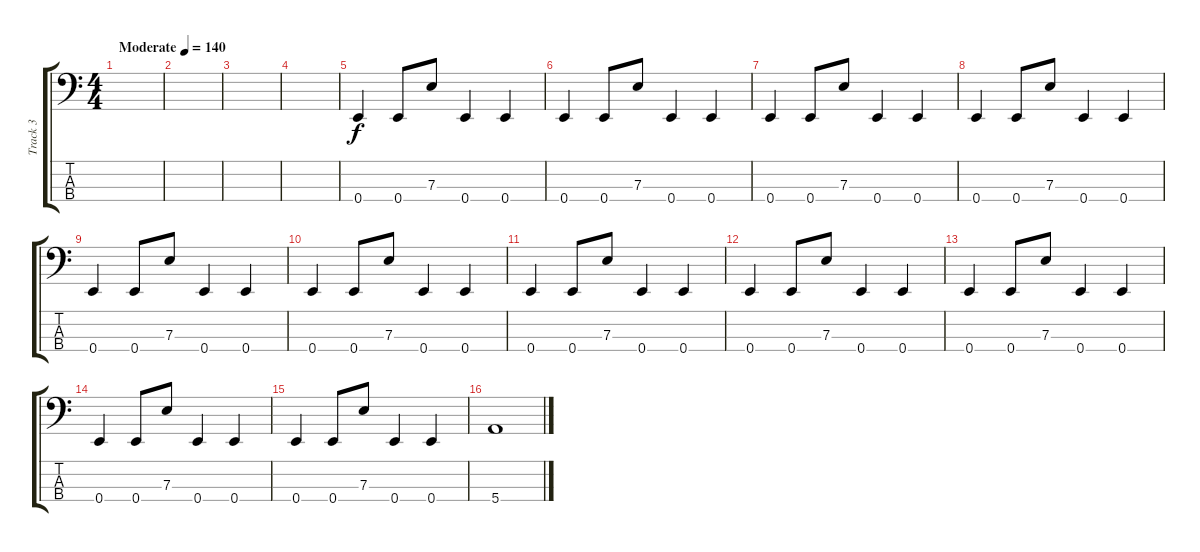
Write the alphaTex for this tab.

\track ("Track 3" "Track 3") {instrument electricbassfinger}
\staff {score tabs}
\tuning (G2 D2 A1 E1) {hide}
\ts (4 4)
\tempo (140 "Moderate")
\clef f4
\ks c
|
|
|
|
0.4.4 0.4.8 7.3.8 0.4.4 0.4.4 |
0.4.4 0.4.8 7.3.8 0.4.4 0.4.4 |
0.4.4 0.4.8 7.3.8 0.4.4 0.4.4 |
0.4.4 0.4.8 7.3.8 0.4.4 0.4.4 |
0.4.4 0.4.8 7.3.8 0.4.4 0.4.4 |
0.4.4 0.4.8 7.3.8 0.4.4 0.4.4 |
0.4.4 0.4.8 7.3.8 0.4.4 0.4.4 |
0.4.4 0.4.8 7.3.8 0.4.4 0.4.4 |
0.4.4 0.4.8 7.3.8 0.4.4 0.4.4 |
0.4.4 0.4.8 7.3.8 0.4.4 0.4.4 |
0.4.4 0.4.8 7.3.8 0.4.4 0.4.4 |
5.4.1
